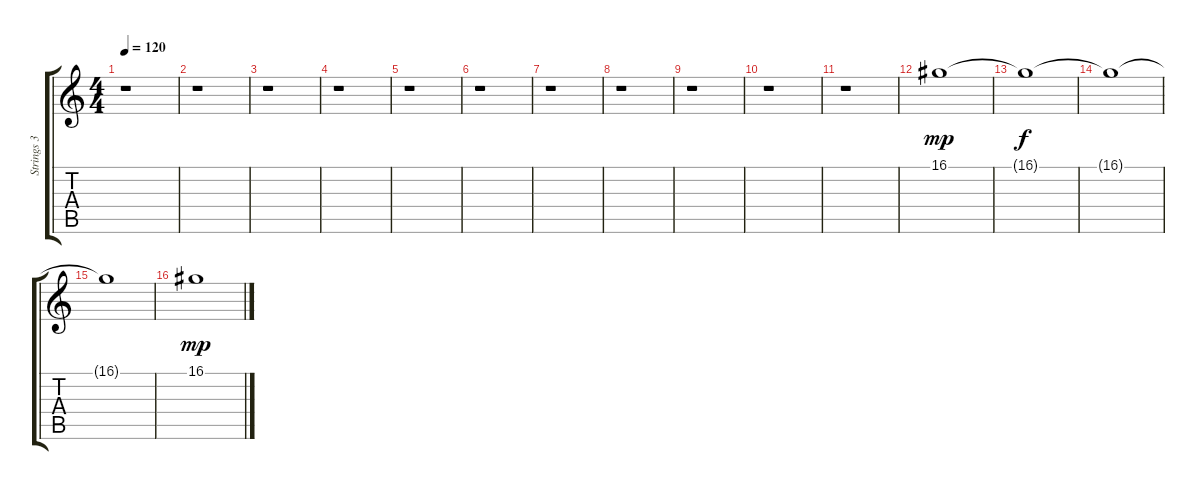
\track ("Strings 3" "Strings 3") {instrument stringensemble1}
\staff {score tabs}
\tuning (E4 B3 G3 D3 A2 E2) {hide}
\ts (4 4)
\tempo 120
\clef g2
\ks c
r.1{dy mp instrument stringensemble1} |
r.1 |
r.1 |
r.1 |
r.1 |
r.1 |
r.1 |
r.1 |
r.1 |
r.1 |
r.1 |
16.1.1{balance 8} |
16.1{t}.1{dy f} |
16.1{t}.1 |
16.1{t}.1 |
16.1.1{dy mp volume 16}
